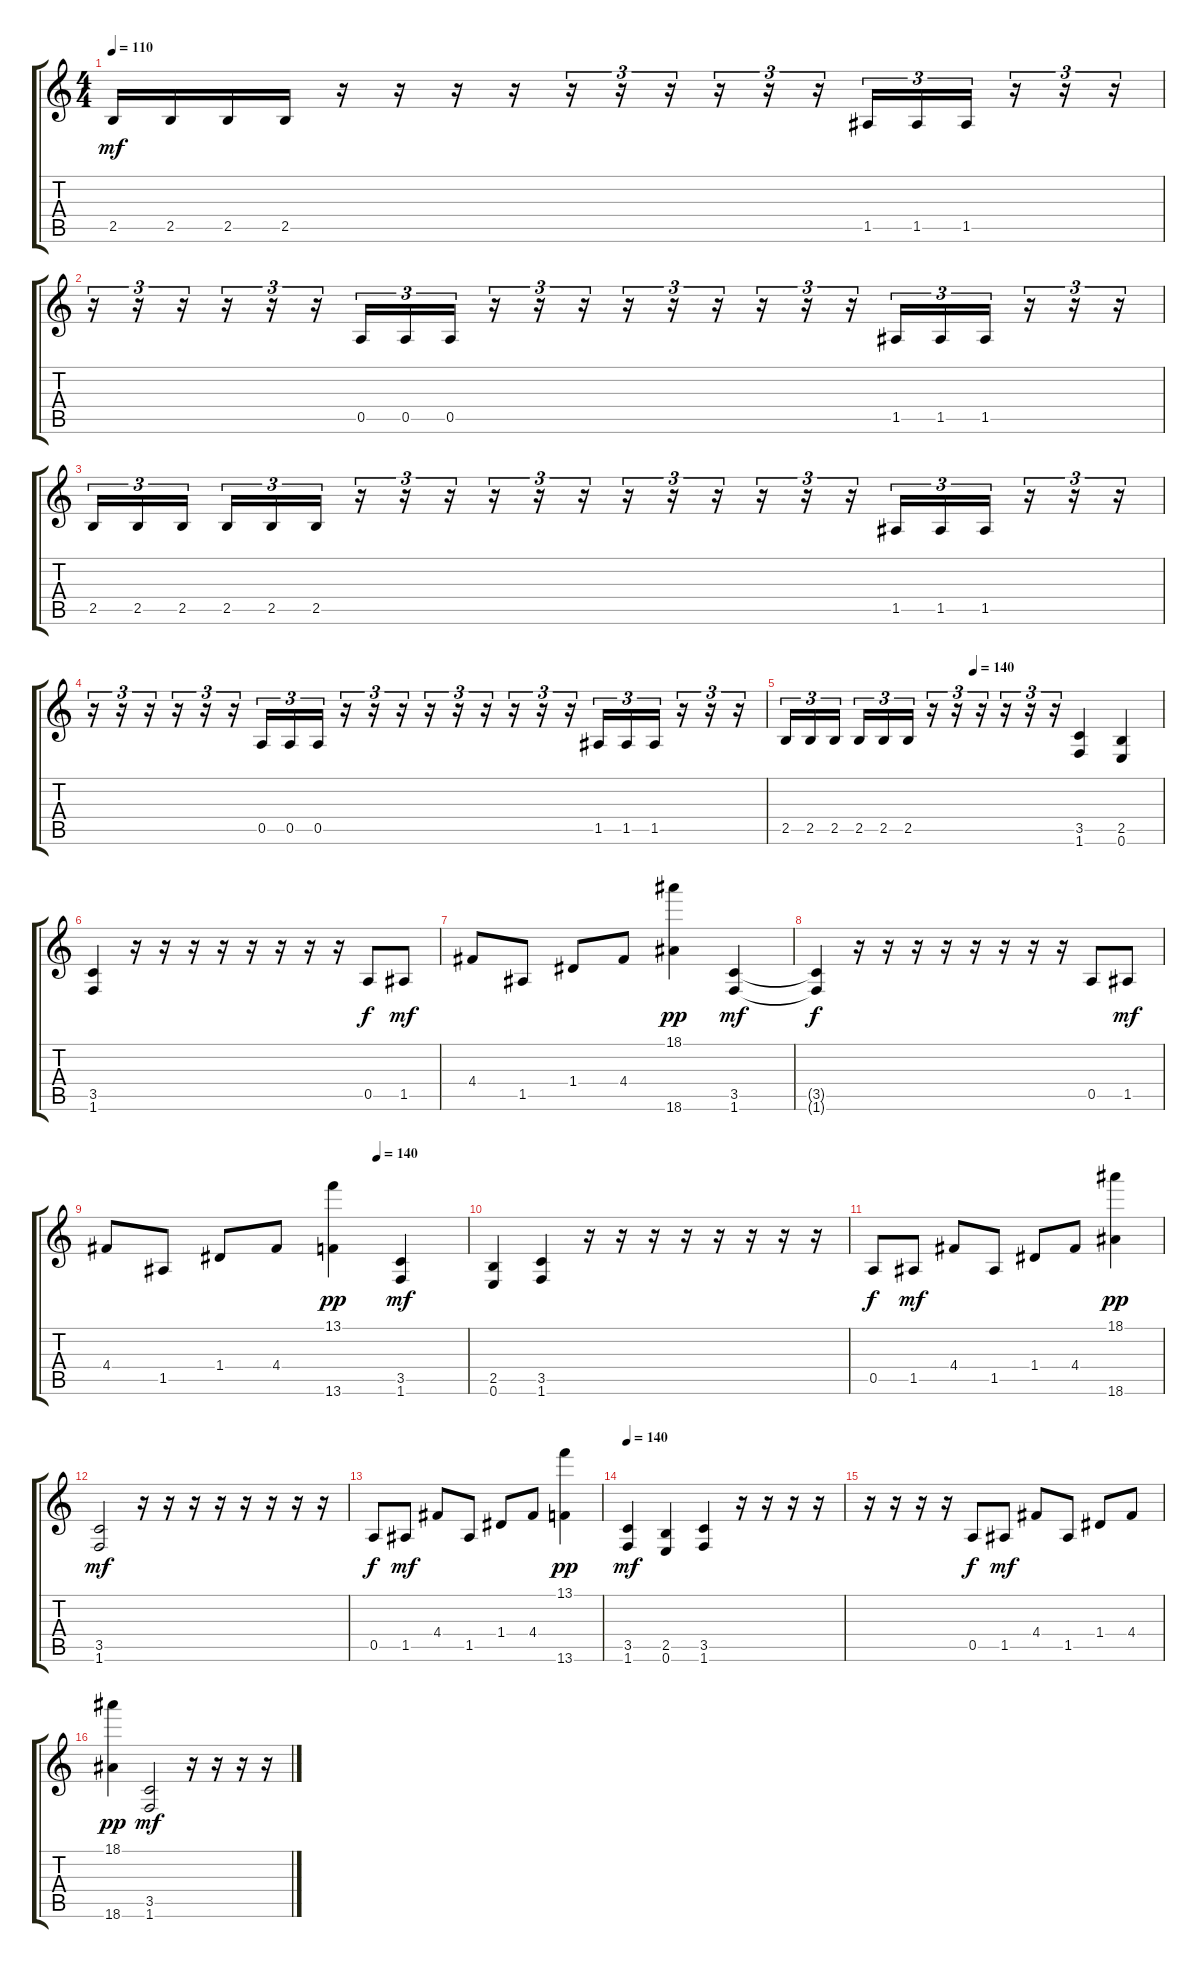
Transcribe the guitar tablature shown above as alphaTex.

\track "" {instrument distortionguitar}
\staff {score tabs}
\tuning (E4 B3 G3 D3 A2 E2) {hide}
\ts (4 4)
\tempo 110
\clef g2
\ks c
2.5.16{dy mf} 2.5.16 2.5.16 2.5.16 r.16 r.16 r.16 r.16 r.16{tu (3 2)} r.16{tu (3 2)} r.16{tu (3 2)} r.16{tu (3 2)} r.16{tu (3 2)} r.16{tu (3 2)} 1.5.16{tu (3 2)} 1.5.16{tu (3 2)} 1.5.16{tu (3 2)} r.16{tu (3 2)} r.16{tu (3 2)} r.16{tu (3 2)} |
r.16{tu (3 2)} r.16{tu (3 2)} r.16{tu (3 2)} r.16{tu (3 2)} r.16{tu (3 2)} r.16{tu (3 2)} 0.5.16{tu (3 2)} 0.5.16{tu (3 2)} 0.5.16{tu (3 2)} r.16{tu (3 2)} r.16{tu (3 2)} r.16{tu (3 2)} r.16{tu (3 2)} r.16{tu (3 2)} r.16{tu (3 2)} r.16{tu (3 2)} r.16{tu (3 2)} r.16{tu (3 2)} 1.5.16{tu (3 2)} 1.5.16{tu (3 2)} 1.5.16{tu (3 2)} r.16{tu (3 2)} r.16{tu (3 2)} r.16{tu (3 2)} |
2.5.16{tu (3 2)} 2.5.16{tu (3 2)} 2.5.16{tu (3 2) beam splitsecondary} 2.5.16{tu (3 2)} 2.5.16{tu (3 2)} 2.5.16{tu (3 2)} r.16{tu (3 2)} r.16{tu (3 2)} r.16{tu (3 2)} r.16{tu (3 2)} r.16{tu (3 2)} r.16{tu (3 2)} r.16{tu (3 2)} r.16{tu (3 2)} r.16{tu (3 2)} r.16{tu (3 2)} r.16{tu (3 2)} r.16{tu (3 2)} 1.5.16{tu (3 2)} 1.5.16{tu (3 2)} 1.5.16{tu (3 2)} r.16{tu (3 2)} r.16{tu (3 2)} r.16{tu (3 2)} |
r.16{tu (3 2)} r.16{tu (3 2)} r.16{tu (3 2)} r.16{tu (3 2)} r.16{tu (3 2)} r.16{tu (3 2)} 0.5.16{tu (3 2)} 0.5.16{tu (3 2)} 0.5.16{tu (3 2)} r.16{tu (3 2)} r.16{tu (3 2)} r.16{tu (3 2)} r.16{tu (3 2)} r.16{tu (3 2)} r.16{tu (3 2)} r.16{tu (3 2)} r.16{tu (3 2)} r.16{tu (3 2)} 1.5.16{tu (3 2)} 1.5.16{tu (3 2)} 1.5.16{tu (3 2)} r.16{tu (3 2)} r.16{tu (3 2)} r.16{tu (3 2)} |
\tempo (140 0.5)
2.5.16{tu (3 2)} 2.5.16{tu (3 2)} 2.5.16{tu (3 2) beam splitsecondary} 2.5.16{tu (3 2)} 2.5.16{tu (3 2)} 2.5.16{tu (3 2)} r.16{tu (3 2)} r.16{tu (3 2)} r.16{tu (3 2)} r.16{tu (3 2)} r.16{tu (3 2)} r.16{tu (3 2)} (3.5 1.6).4 (2.5 0.6).4 |
(3.5 1.6).4 r.16 r.16 r.16 r.16 r.16 r.16 r.16 r.16 0.5.8{dy f} 1.5.8{dy mf} |
4.4.8 1.5.8 1.4.8 4.4.8 (18.1 18.6).4{dy pp} (3.5 1.6).4{dy mf} |
(3.5{t} 1.6{t}).4{dy f} r.16 r.16 r.16 r.16 r.16 r.16 r.16 r.16 0.5.8 1.5.8{dy mf} |
\tempo (140 0.75)
4.4.8 1.5.8 1.4.8 4.4.8 (13.1 13.6).4{dy pp} (3.5 1.6).4{dy mf} |
(2.5 0.6).4 (3.5 1.6).4 r.16 r.16 r.16 r.16 r.16 r.16 r.16 r.16 |
0.5.8{dy f} 1.5.8{dy mf} 4.4.8 1.5.8 1.4.8 4.4.8 (18.1 18.6).4{dy pp} |
(3.5 1.6).2{dy mf} r.16 r.16 r.16 r.16 r.16 r.16 r.16 r.16 |
0.5.8{dy f} 1.5.8{dy mf} 4.4.8 1.5.8 1.4.8 4.4.8 (13.1 13.6).4{dy pp} |
\tempo 140
(3.5 1.6).4{dy mf} (2.5 0.6).4 (3.5 1.6).4 r.16 r.16 r.16 r.16 |
r.16 r.16 r.16 r.16 0.5.8{dy f} 1.5.8{dy mf} 4.4.8 1.5.8 1.4.8 4.4.8 |
(18.1 18.6).4{dy pp} (3.5 1.6).2{dy mf} r.16 r.16 r.16 r.16
